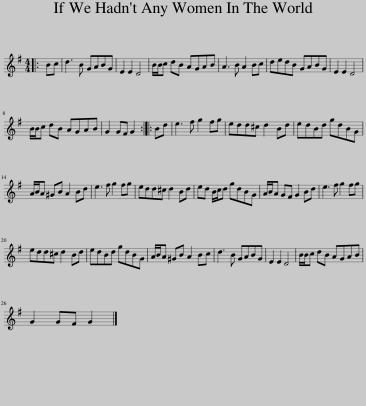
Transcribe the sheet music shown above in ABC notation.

X:1
L:1/8
M:4/4
I:linebreak $
K:G
V:1 treble
V:1
|: Bc | d3 B GABG | E2 E2 D4 | B/B/c dB AGAB | A3 B A2 Bc | %5
 dedB GABG | E2 E2 D4 |$ B/B/c dB AGAB | G2 GF G2 :: Bd | %10
 e3 f g2 fg | edd^c d2 Bd | edBd gdBG |$ A/B/A ^GB A2 Bd | e3 f g2 fg | %15
 edd^c d2 Bd | ed B/c/d gdBG | A/B/A GF G2 Bd | e3 f g2 fg |$ edd^c d2 Bd | %20
 edBd gdBG | A/B/A ^GB A2 Bc | d3 B GABG | E2 E2 D4 | B/B/c dB AGAB |$ %25
 G2 GF G2 |] %26
